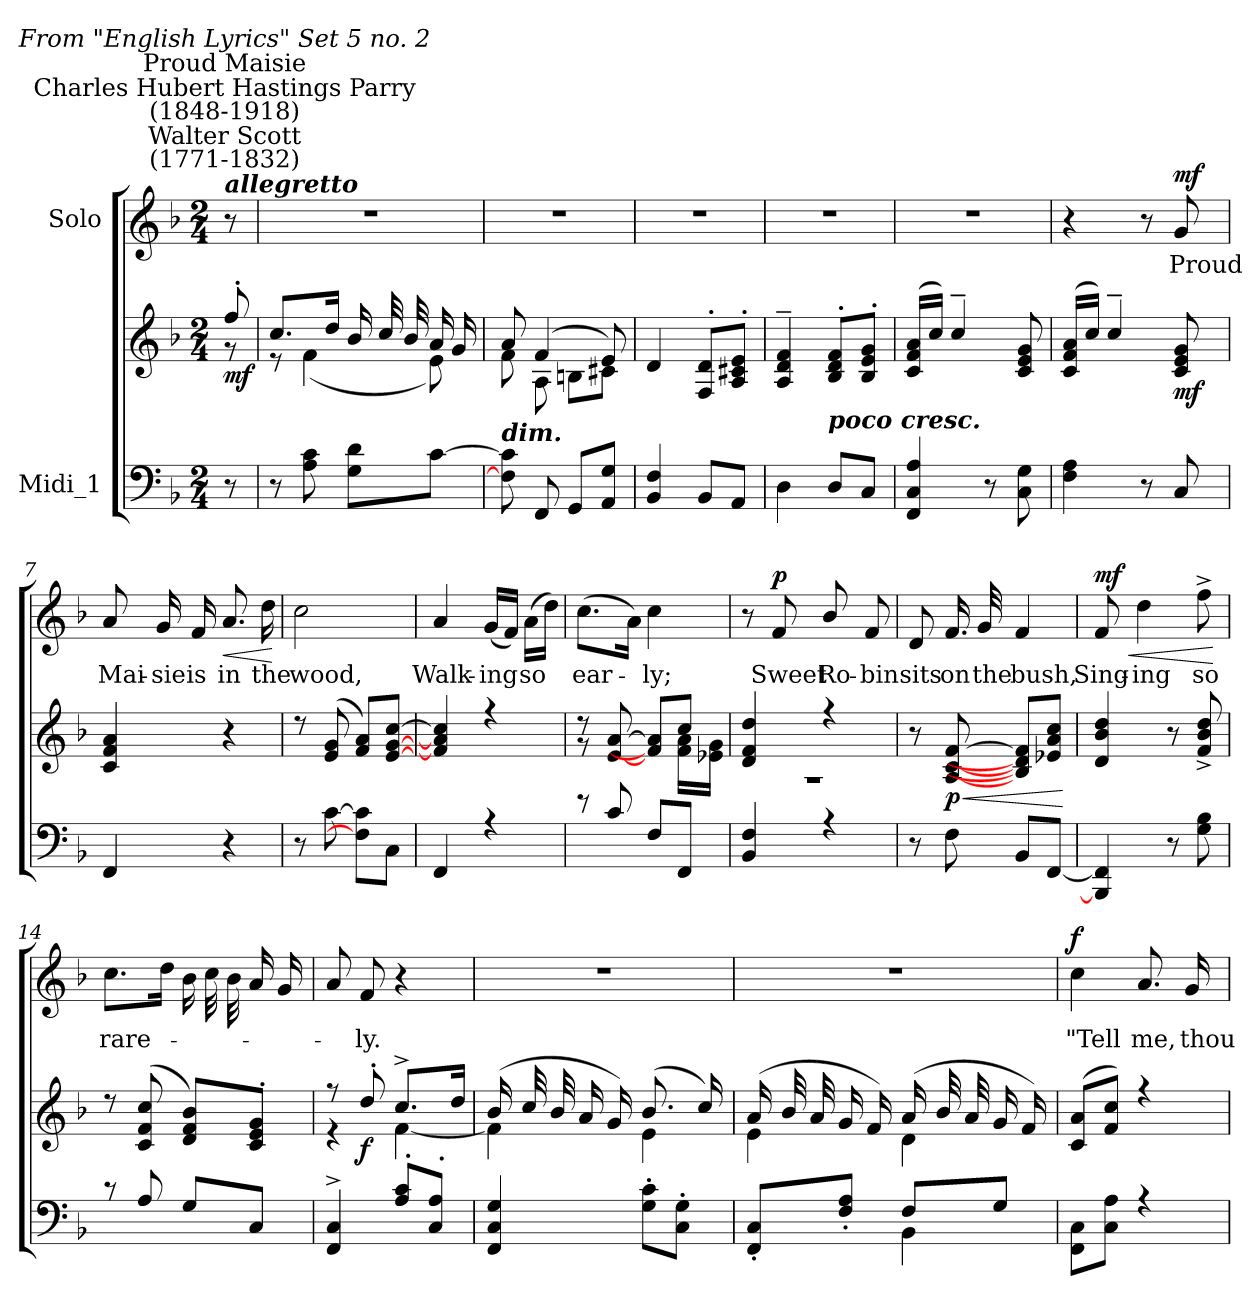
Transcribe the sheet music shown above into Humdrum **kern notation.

**kern	**kern	**dynam	**kern	**text	**dynam
*part2	*part2	*part2	*part1	*part1	*part1
*staff3	*staff2	*staff2/3	*staff1	*staff1	*staff1
*I"Midi_1	*	*	*I"Solo	*	*
*clefF4	*clefG2	*	*clefG2	*	*
*k[b-]	*k[b-]	*	*k[b-]	*	*
*F:	*F:	*	*F:	*	*
*M2/4	*M2/4	*	*M2/4	*	*
=	=	=	=	=	=
*	*^	*	*	*	*
!	!	!	!	!LO:TX:a:Bi:t=allegretto	!	!
!	!	!	!	!LO:TX:a:cj:t=Walter Scott\n(1771-1832)	!	!
!	!	!	!	!LO:TX:a:cj:t=Charles Hubert Hastings Parry\n(1848-1918)	!	!
!	!	!	!	!LO:TX:a:cj:t=Proud Maisie	!	!
!	!	!	!	!LO:TX:a:i:cj:t=From "English Lyrics" Set 5 no. 2	!	!
!	!	!	!LO:DY:b	!	!	!
8r	8ff'/	8r	mf	8r	.	.
=1	=1	=1	=1	=1	=1	=1
!	!	!	!	!LO:N:vis=1	!	!
8r	8.cc/L	8r	.	2r	.	.
8A 8c	.	(<4f\	.	.	.	.
.	16dd/J	.	.	.	.	.
8G 8dL	16b-/LL	.	.	.	.	.
.	32cc/L	.	.	.	.	.
.	32b-/	.	.	.	.	.
[8cJ	16a/	8e\)	.	.	.	.
.	16g/JJ	.	.	.	.	.
=2	=2	=2	=2	=2	=2	=2
!LO:TX:a:Bi:t=dim.	!	!	!	!	!	!
!	!	!	!	!LO:N:vis=1	!	!
8F] 8c]	8a/	8f\	.	2r	.	.
8FF	(>4f/	8A\	.	.	.	.
8GGL	.	8Bn\L	.	.	.	.
8AA 8GJ	8e/)	8c#X\J	.	.	.	.
=3	=3	=3	=3	=3	=3	=3
!	!	!	!	!LO:N:vis=1	!	!
4BB-/ 4F/	4d/	2ryy	.	2r	.	.
8BB-L	8F/' 8d/'L	.	.	.	.	.
8AAJ	8A/' 8c#X/' 8e/'J	.	.	.	.	.
=4	=4	=4	=4	=4	=4	=4
!	!	!LO:N:vis=1	!	!LO:N:vis=1	!	!
4D	4A/~ 4d/~ 4f/~	2ryy	.	2r	.	.
!LO:TX:a:Bi:t=poco cresc.	!	!	!	!	!	!
8DL	8B-/' 8d/' 8f/'L	.	.	.	.	.
8CJ	8B-/' 8e/' 8g/'J	.	.	.	.	.
=5	=5	=5	=5	=5	=5	=5
!	!	!LO:N:vis=1	!	!LO:N:vis=1	!	!
4FF 4C 4A	(>16c/ 16f/ 16a/LL	2ryy	.	2r	.	.
.	16cc/JJ)	.	.	.	.	.
.	4cc~/	.	.	.	.	.
8r	.	.	.	.	.	.
8C 8G	8c/ 8e/ 8g/	.	.	.	.	.
=6	=6	=6	=6	=6	=6	=6
!	!	!LO:N:vis=1	!	!	!	!
4F 4A	(>16c/ 16f/ 16a/LL	2ryy	.	4r	.	.
.	16cc/JJ)	.	.	.	.	.
.	4cc~/	.	.	.	.	.
8r	.	.	.	8r	.	.
!	!	!	!LO:DY:b	!	!LO:LY:b	!LO:DY:b
8C	8c/ 8e/ 8g/	.	mf	8g	Proud	mf
=7	=7	=7	=7	=7	=7	=7
!	!	!LO:N:vis=1	!	!	!LO:LY:b	!
4FF	4c/ 4f/ 4a/	2ryy	.	8a	Mai-	.
!	!	!	!	!	!LO:LY:b	!
.	.	.	.	16g	-sie	.
!	!	!	!	!	!LO:LY:b	!
.	.	.	.	16f	is	.
!	!	!	!	!	!LO:LY:b	!LO:HP:b
4r	4r	.	.	8.a	in	<
!	!	!	!	!	!LO:LY:b	!
.	.	.	.	16dd	the	.
*	*v	*v	*	*	*	*
.	.	.	.	.	[
=8	=8	=8	=8	=8	=8
*	*^	*	*	*	*
!	!	!	!	!	!LO:LY:b	!
8r	8r	2ryy	.	2cc	wood,	.
[8c	(>8e/ 8g/	.	.	.	.	.
8F] 8c]L	8f/ 8a/L)	.	.	.	.	.
8CJ	[8e/ [8g/ [8cc/J	.	.	.	.	.
!!LO:LB:g=z
=9	=9	=9	=9	=9	=9	=9
*^	*	*	*	*	*	*
!	!LO:N:vis=1	!	!	!	!	!LO:LY:b	!
4FF	2ryy	4f/] 4a/] 4cc/]	2ryy	.	4a	Walk-	.
!	!	!	!	!	!	!LO:LY:b	!
4r	.	4r	.	.	(<16gLL	-ing	.
.	.	.	.	.	16fJJ)	.	.
!	!	!	!	!	!	!LO:LY:b	!
.	.	.	.	.	(16aLL	so	.
.	.	.	.	.	16ddJJ)	.	.
=10	=10	=10	=10	=10	=10	=10	=10
!	!LO:N:vis=1	!	!	!	!	!LO:LY:b	!
8r	2ryy	8r	8r	.	(>8.ccL	ear-	.
8c	.	[8e/ [8a/	4ryy	.	.	.	.
.	.	.	.	.	16aJ)	.	.
!	!	!	!	!	!	!LO:LY:b	!
8FL	.	8f/] 8a/]L	.	.	4cc	ly;	.
8FFJ	.	8cc/J	16f\ 16a\LL	.	.	.	.
.	.	.	16e-X\ 16g\JJ	.	.	.	.
=11	=11	=11	=11	=11	=11	=11	=11
!	!LO:N:vis=1	!	!LO:N:vis=1	!	!	!	!
4BB- 4F	2ryy	4d/ 4f/ 4dd/	2r	.	8r	.	.
!	!	!	!	!	!	!LO:LY:b	!LO:DY:b
.	.	.	.	.	8f	Sweet	p
!	!	!	!	!	!	!LO:LY:b	!
4r	.	4r	.	.	8b-/	Ro-	.
!	!	!	!	!	!	!LO:LY:b	!
.	.	.	.	.	8f	-bin	.
=12	=12	=12	=12	=12	=12	=12	=12
!	!LO:N:vis=1	!	!	!	!	!LO:LY:b	!
8r	2ryy	8r	2ryy	.	8d	sits	.
!	!	!	!	!LO:HP:b	!	!LO:LY:b	!
!	!	!	!	!LO:DY:n=1:b	!	!	!
8F	.	[8A/ [8c/ [8f/	.	< p	16.f	on	.
!	!	!	!	!	!	!LO:LY:b	!
.	.	.	.	.	32g	the	.
!	!	!	!	!	!	!LO:LY:b	!
8BB-L	.	8B-/] 8d/] 8f/]L	.	.	4f	bush,	.
[8FFJ	.	8e-X/ 8a/ 8cc/J	.	.	.	.	.
*v	*v	*	*	*	*	*	*
*	*v	*v	*	*	*	*
.	.	[	.	.	.
=13	=13	=13	=13	=13	=13
*^	*	*	*	*	*
!	!LO:N:vis=1	!	!	!	!LO:LY:b	!LO:HP:b
*	*	*^	*	*	*	*
!	!	!	!	!	!	!	!LO:DY:n=1:b
4BBB-] 4FF]	2ryy	4d/ 4b-/ 4dd/	2ryy	.	8f	Sing-	< mf
!	!	!	!	!	!	!LO:LY:b	!
.	.	.	.	.	4dd	-ing	.
8r	.	8r	.	.	.	.	.
!	!	!	!	!	!	!LO:LY:b	!
8G 8B-	.	8f/^ 8b-/^ 8dd/^	.	.	8ff^	so	.
*v	*v	*	*	*	*	*	*
*	*v	*v	*	*	*	*
.	.	.	.	.	[
=14	=14	=14	=14	=14	=14
*^	*	*	*	*	*
!	!LO:N:vis=1	!	!	!	!LO:LY:b	!
*	*	*^	*	*	*	*
8r	2ryy	8r	2ryy	.	8.ccL	rare-	.
8A	.	(>8c/ 8f/ 8cc/	.	.	.	.	.
.	.	.	.	.	16ddJ	.	.
8GL	.	8d/ 8f/ 8b-/L)	.	.	16b-LL	.	.
.	.	.	.	.	32ccL	.	.
.	.	.	.	.	32b-	.	.
8CJ	.	8c/' 8e/' 8g/'J	.	.	16a	.	.
.	.	.	.	.	16gJJ	.	.
!!LO:LB:g=z
=15	=15	=15	=15	=15	=15	=15	=15
!	!LO:N:vis=1	!	!	!	!	!	!
4FF^ 4C^	2ryy	8r	4r	.	8a	.	.
!	!	!	!	!LO:DY:b	!	!LO:LY:b	!
.	.	8dd'/	.	f	8f	ly.	.
8A' 8c'L	.	8.cc^/L	[4f\	.	4r	.	.
8C' 8A'J	.	.	.	.	.	.	.
.	.	16dd/J	.	.	.	.	.
=16	=16	=16	=16	=16	=16	=16	=16
!	!	!	!	!	!LO:N:vis=1	!	!
4FF 4C 4G	2ryy	(>16b-/LL	4f\]	.	2r	.	.
.	.	32cc/L	.	.	.	.	.
.	.	32b-/	.	.	.	.	.
.	.	16a/	.	.	.	.	.
.	.	16g/JJ)	.	.	.	.	.
8G\' 8c\'L	.	(>8.b-/L	4e\	.	.	.	.
8C\' 8G\'J	.	.	.	.	.	.	.
.	.	16cc/J)	.	.	.	.	.
=17	=17	=17	=17	=17	=17	=17	=17
!	!	!	!	!	!LO:N:vis=1	!	!
8FF' 8C'L	4ryy	(>16a/LL	4e\	.	2r	.	.
.	.	32b-/L	.	.	.	.	.
.	.	32a/	.	.	.	.	.
8F' 8A'J	.	16g/	.	.	.	.	.
.	.	16f/JJ)	.	.	.	.	.
8F/L	4BB-\	(>16a/LL	4d\	.	.	.	.
.	.	32b-/L	.	.	.	.	.
.	.	32a/	.	.	.	.	.
8G/J	.	16g/	.	.	.	.	.
.	.	16f/JJ)	.	.	.	.	.
=18	=18	=18	=18	=18	=18	=18	=18
!	!	!	!	!	!	!LO:LY:b	!LO:DY:b
8FF\ 8C\L	2ryy	(>8c/ 8a/L	2ryy	.	4cc	"Tell	f
8C\ 8A\J	.	8f/ 8cc/J)	.	.	.	.	.
!	!	!	!	!	!	!LO:LY:b	!
4r	.	4r	.	.	8.a	me,	.
!	!	!	!	!	!	!LO:LY:b	!
.	.	.	.	.	16g	thou	.
*v	*v	*	*	*	*	*	*
*	*v	*v	*	*	*	*
=	=	=	=	=	=
*-	*-	*-	*-	*-	*-
